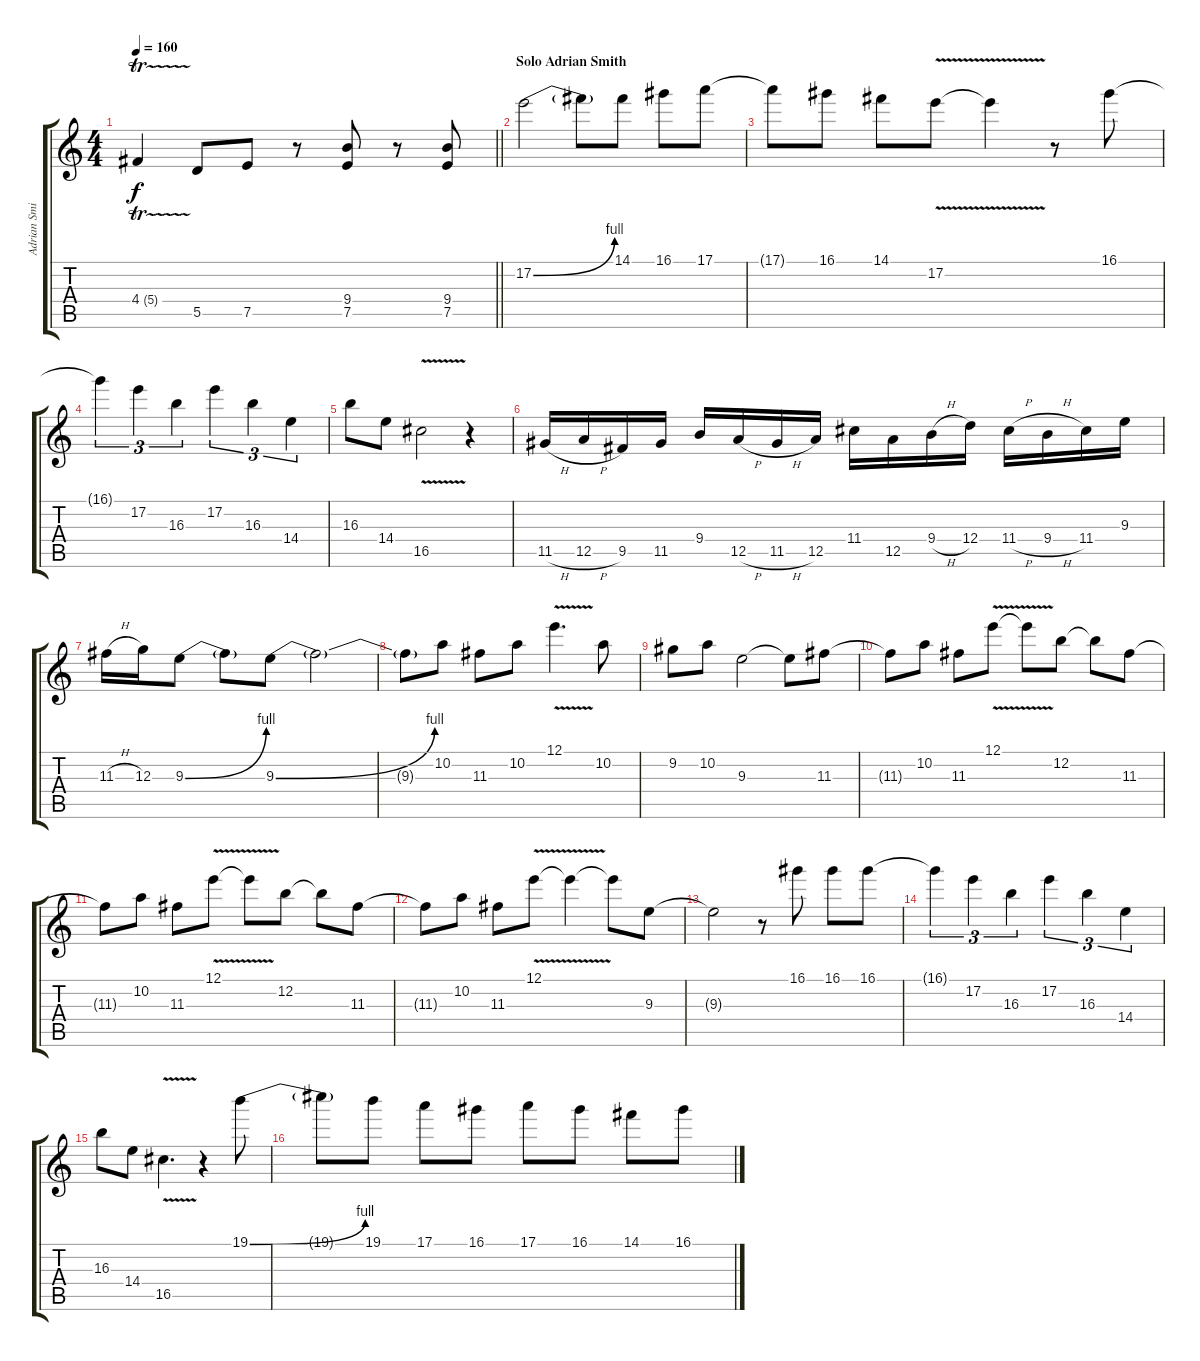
\track ("Adrian Smith" "Adrian Smi") {instrument distortionguitar}
\staff {score tabs}
\tuning (E4 B3 G3 D3 A2 E2) {hide}
\ts (4 4)
\tempo 160
\clef g2
\barLineRight lightlight
\ks c
4.4{tr (5 32)}.4{dy f} 5.5.8 7.5.8 r.8 (9.4 7.5).8 r.8 (9.4 7.5).8 |
\section ("" "Solo Adrian Smith")
17.2{be (bend 0 0 60 4)}.2{volume 16} 17.2{t}.8 14.1.8 16.1.8 17.1.8 |
17.1{t}.8 16.1.8 14.1.8 17.2{v}.8 17.2{t}.4 r.8 16.1.8 |
16.1{t}.4{tu (3 2)} 17.2.4{tu (3 2)} 16.3.4{tu (3 2)} 17.2.4{tu (3 2)} 16.3.4{tu (3 2)} 14.4.4{tu (3 2)} |
16.3.8 14.4.8 16.5{v}.2 r.4 |
11.5{h}.16 12.5{h}.16 9.5.16 11.5.16 9.4.16 12.5{h}.16 11.5{h}.16 12.5.16 11.4.16 12.5.16 9.4{h}.16 12.4.16 11.4{h}.16 9.4{h}.16 11.4.16 9.3.16 |
11.3{h}.16 12.3.16 9.3{be (bend 0 0 60 4)}.8 9.3{t}.8 9.3{be (bend 0 0 60 4)}.8 9.3{t}.2 |
9.3{t}.8 10.2.8 11.3.8 10.2.8 12.1{v}.4{d} 10.2.8 |
9.2.8 10.2.8 9.3.2 9.3{t}.8 11.3.8 |
11.3{t}.8 10.2.8 11.3.8 12.1{v}.8 12.1{t}.8 12.2.8 12.2{t}.8 11.3.8 |
11.3{t}.8 10.2.8 11.3.8 12.1{v}.8 12.1{t}.8 12.2.8 12.2{t}.8 11.3.8 |
11.3{t}.8 10.2.8 11.3.8 12.1{v}.8 12.1{t}.4 12.1{t}.8 9.3.8 |
9.3{t}.2 r.8 16.1.8 16.1.8 16.1.8 |
16.1{t}.4{tu (3 2)} 17.2.4{tu (3 2)} 16.3.4{tu (3 2)} 17.2.4{tu (3 2)} 16.3.4{tu (3 2)} 14.4.4{tu (3 2)} |
16.3.8 14.4.8 16.5{v}.4{d} r.4 19.1{be (bend 0 0 60 4)}.8 |
19.1{t}.8 19.1.8 17.1.8 16.1.8 17.1.8 16.1.8 14.1.8 16.1.8
